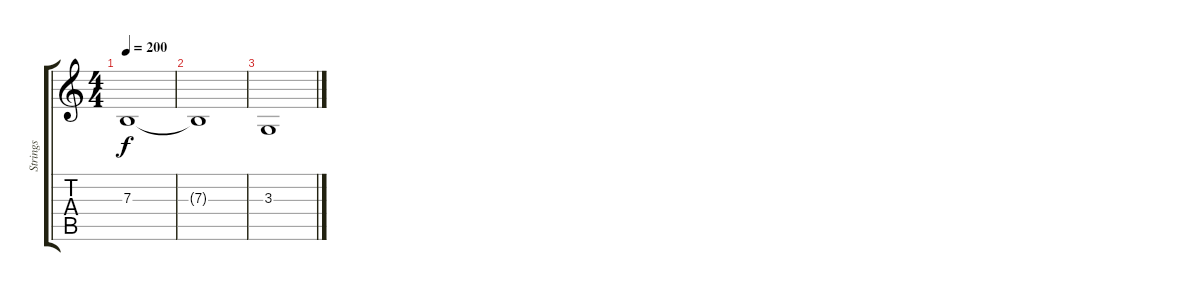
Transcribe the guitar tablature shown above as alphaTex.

\track ("Strings" "Strings") {instrument stringensemble1}
\staff {score tabs}
\tuning (Db4 Ab3 E3 B2 Gb2 B1) {hide}
\ts (4 4)
\tempo 200
\clef g2
\ks c
7.3{t}.1{dy f} |
7.3{t}.1 |
3.3.1
